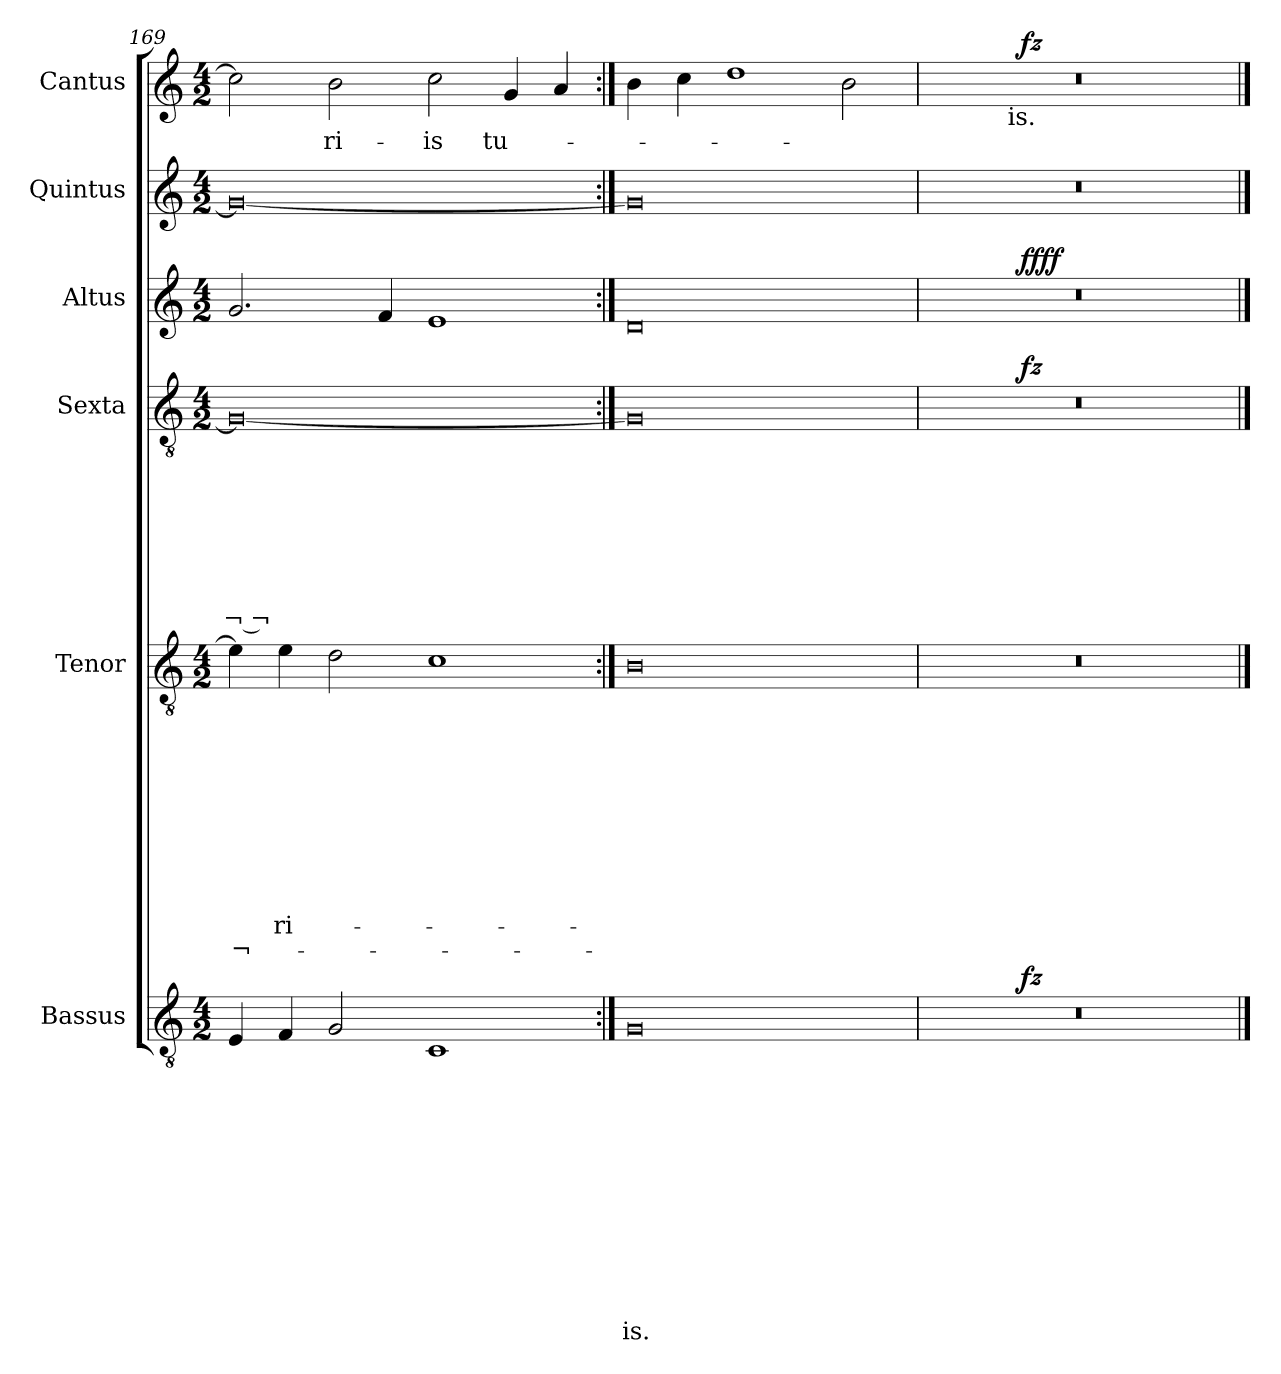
**kern	**text	**text	**text	**text	**text	**text	**text	**text	**text	**text	**text	**text	**dynam	**kern	**text	**text	**text	**text	**text	**text	**text	**text	**text	**text	**text	**kern	**text	**text	**text	**text	**text	**text	**text	**text	**dynam	**kern	**text	**dynam	**kern	**text	**kern	**text	**dynam
*part6	*part6	*part6	*part6	*part6	*part6	*part6	*part6	*part6	*part6	*part6	*part6	*part6	*part6	*part5	*part5	*part5	*part5	*part5	*part5	*part5	*part5	*part5	*part5	*part5	*part5	*part4	*part4	*part4	*part4	*part4	*part4	*part4	*part4	*part4	*part4	*part3	*part3	*part3	*part2	*part2	*part1	*part1	*part1
*staff6	*staff6	*staff6	*staff6	*staff6	*staff6	*staff6	*staff6	*staff6	*staff6	*staff6	*staff6	*staff6	*staff6	*staff5	*staff5	*staff5	*staff5	*staff5	*staff5	*staff5	*staff5	*staff5	*staff5	*staff5	*staff5	*staff4	*staff4	*staff4	*staff4	*staff4	*staff4	*staff4	*staff4	*staff4	*staff4	*staff3	*staff3	*staff3	*staff2	*staff2	*staff1	*staff1	*staff1
*I"Bassus	*	*	*	*	*	*	*	*	*	*	*	*	*	*I"Tenor	*	*	*	*	*	*	*	*	*	*	*	*I"Sexta	*	*	*	*	*	*	*	*	*	*I"Altus	*	*	*I"Quintus	*	*I"Cantus	*	*
*I'Bassus	*	*	*	*	*	*	*	*	*	*	*	*	*	*I'Tenor	*	*	*	*	*	*	*	*	*	*	*	*	*	*	*	*	*	*	*	*	*	*I'Altus	*	*	*I'Quintus	*	*I'Cantus	*	*
*clefGv2	*	*	*	*	*	*	*	*	*	*	*	*	*	*clefGv2	*	*	*	*	*	*	*	*	*	*	*	*clefGv2	*	*	*	*	*	*	*	*	*	*clefG2	*	*	*clefG2	*	*clefG2	*	*
*k[]	*	*	*	*	*	*	*	*	*	*	*	*	*	*k[]	*	*	*	*	*	*	*	*	*	*	*	*k[]	*	*	*	*	*	*	*	*	*	*k[]	*	*	*k[]	*	*k[]	*	*
*C:	*	*	*	*	*	*	*	*	*	*	*	*	*	*C:	*	*	*	*	*	*	*	*	*	*	*	*C:	*	*	*	*	*	*	*	*	*	*C:	*	*	*C:	*	*C:	*	*
*M4/2	*	*	*	*	*	*	*	*	*	*	*	*	*	*M4/2	*	*	*	*	*	*	*	*	*	*	*	*M4/2	*	*	*	*	*	*	*	*	*	*M4/2	*	*	*M4/2	*	*M4/2	*	*
=169	=169	=169	=169	=169	=169	=169	=169	=169	=169	=169	=169	=169	=169	=169	=169	=169	=169	=169	=169	=169	=169	=169	=169	=169	=169	=169	=169	=169	=169	=169	=169	=169	=169	=169	=169	=169	=169	=169	=169	=169	=169	=169	=169
!	!	!	!	!	!	!	!	!	!	!	!	!	!	!	!	!	!	!	!	!	!	!	!	!	!LO:LY:b:rj	!	!	!	!	!	!	!	!	!LO:LY:b	!	!	!	!	!	!	!	!	!
4E/	.	.	.	.	.	.	.	.	.	.	.	.	.	4e\]	.	.	.	.	.	.	.	.	.	.	-¬-	0G_	.	.	.	.	.	.	.	-¬ ¬	.	2.g/	.	.	0g_	.	2cc\]	.	.
!	!	!	!	!	!	!	!	!	!	!	!	!	!	!	!	!	!	!	!	!	!	!	!	!LO:LY:b	!	!	!	!	!	!	!	!	!	!	!	!	!	!	!	!	!	!	!
4F/	.	.	.	.	.	.	.	.	.	.	.	.	.	4e\	.	.	.	.	.	.	.	.	.	-ri-	.	.	.	.	.	.	.	.	.	.	.	.	.	.	.	.	.	.	.
!	!	!	!	!	!	!	!	!	!	!	!	!	!	!	!	!	!	!	!	!	!	!	!	!	!	!	!	!	!	!	!	!	!	!	!	!	!	!	!	!	!	!LO:LY:b	!
2G/	.	.	.	.	.	.	.	.	.	.	.	.	.	2d\	.	.	.	.	.	.	.	.	.	.	.	.	.	.	.	.	.	.	.	.	.	.	.	.	.	.	2b\	-ri-	.
.	.	.	.	.	.	.	.	.	.	.	.	.	.	.	.	.	.	.	.	.	.	.	.	.	.	.	.	.	.	.	.	.	.	.	.	4f/	.	.	.	.	.	.	.
!	!	!	!	!	!	!	!	!	!	!	!	!	!	!	!	!	!	!	!	!	!	!	!	!	!	!	!	!	!	!	!	!	!	!	!	!	!	!	!	!	!	!LO:LY:b	!
1C	.	.	.	.	.	.	.	.	.	.	.	.	.	1c	.	.	.	.	.	.	.	.	.	.	.	.	.	.	.	.	.	.	.	.	.	1e	.	.	.	.	2cc\	-is	.
!	!	!	!	!	!	!	!	!	!	!	!	!	!	!	!	!	!	!	!	!	!	!	!	!	!	!	!	!	!	!	!	!	!	!	!	!	!	!	!	!	!	!LO:LY:b	!
.	.	.	.	.	.	.	.	.	.	.	.	.	.	.	.	.	.	.	.	.	.	.	.	.	.	.	.	.	.	.	.	.	.	.	.	.	.	.	.	.	4g/	tu-	.
.	.	.	.	.	.	.	.	.	.	.	.	.	.	.	.	.	.	.	.	.	.	.	.	.	.	.	.	.	.	.	.	.	.	.	.	.	.	.	.	.	4a/	.	.
=170:|!	=170:|!	=170:|!	=170:|!	=170:|!	=170:|!	=170:|!	=170:|!	=170:|!	=170:|!	=170:|!	=170:|!	=170:|!	=170:|!	=170:|!	=170:|!	=170:|!	=170:|!	=170:|!	=170:|!	=170:|!	=170:|!	=170:|!	=170:|!	=170:|!	=170:|!	=170:|!	=170:|!	=170:|!	=170:|!	=170:|!	=170:|!	=170:|!	=170:|!	=170:|!	=170:|!	=170:|!	=170:|!	=170:|!	=170:|!	=170:|!	=170:|!	=170:|!	=170:|!
!	!	!	!	!	!	!	!	!	!	!	!	!LO:LY:b	!	!	!	!	!	!	!	!	!	!	!	!	!	!	!	!	!	!	!	!	!	!	!	!	!	!	!	!	!	!	!
0G	.	.	.	.	.	.	.	.	.	.	.	-is.	.	0B	.	.	.	.	.	.	.	.	.	.	.	0G]	.	.	.	.	.	.	.	.	.	0d	.	.	0g]	.	4b\	.	.
.	.	.	.	.	.	.	.	.	.	.	.	.	.	.	.	.	.	.	.	.	.	.	.	.	.	.	.	.	.	.	.	.	.	.	.	.	.	.	.	.	4cc\	.	.
.	.	.	.	.	.	.	.	.	.	.	.	.	.	.	.	.	.	.	.	.	.	.	.	.	.	.	.	.	.	.	.	.	.	.	.	.	.	.	.	.	1dd	.	.
.	.	.	.	.	.	.	.	.	.	.	.	.	.	.	.	.	.	.	.	.	.	.	.	.	.	.	.	.	.	.	.	.	.	.	.	.	.	.	.	.	2b\	.	.
=171	=171	=171	=171	=171	=171	=171	=171	=171	=171	=171	=171	=171	=171	=171	=171	=171	=171	=171	=171	=171	=171	=171	=171	=171	=171	=171	=171	=171	=171	=171	=171	=171	=171	=171	=171	=171	=171	=171	=171	=171	=171	=171	=171
*^	*	*	*	*	*	*	*	*	*	*	*	*	*	*	*	*	*	*	*	*	*	*	*	*	*	*^	*	*	*	*	*	*	*	*	*	*^	*	*	*	*	*^	*	*
0r	4ryy	.	.	.	.	.	.	.	.	.	.	.	.	.	0r	.	.	.	.	.	.	.	.	.	.	.	0r	4ryy	.	.	.	.	.	.	.	.	.	0r	4ryy	.	.	0r	.	0r	4ryy	.	.
.	8ryy	.	.	.	.	.	.	.	.	.	.	.	.	.	.	.	.	.	.	.	.	.	.	.	.	.	.	8ryy	.	.	.	.	.	.	.	.	.	.	8ryy	.	.	.	.	.	8ryy	.	.
!	!	!	!	!	!	!	!	!	!	!	!	!	!	!	!	!	!	!	!	!	!	!	!	!	!	!	!	!	!	!	!	!	!	!	!	!	!	!	!	!	!	!	!	!	!LO:TX:b:t=is.	!	!
.	32ryy	.	.	.	.	.	.	.	.	.	.	.	.	.	.	.	.	.	.	.	.	.	.	.	.	.	.	32ryy	.	.	.	.	.	.	.	.	.	.	32ryy	.	.	.	.	.	32ryy	.	.
!	!	!	!	!	!	!	!	!	!	!	!	!	!	!LO:DY:b	!	!	!	!	!	!	!	!	!	!	!	!	!	!	!	!	!	!	!	!	!	!	!LO:DY:b	!	!	!	!LO:DY:b	!	!	!	!	!	!LO:DY:b
.	1ryy	.	.	.	.	.	.	.	.	.	.	.	.	fz	.	.	.	.	.	.	.	.	.	.	.	.	.	1ryy	.	.	.	.	.	.	.	.	fz	.	1ryy	.	ffff	.	.	.	1ryy	.	fz
.	2ryy	.	.	.	.	.	.	.	.	.	.	.	.	.	.	.	.	.	.	.	.	.	.	.	.	.	.	2ryy	.	.	.	.	.	.	.	.	.	.	2ryy	.	.	.	.	.	2ryy	.	.
.	16.ryy	.	.	.	.	.	.	.	.	.	.	.	.	.	.	.	.	.	.	.	.	.	.	.	.	.	.	16.ryy	.	.	.	.	.	.	.	.	.	.	16.ryy	.	.	.	.	.	16.ryy	.	.
*	*	*	*	*	*	*	*	*	*	*	*	*	*	*	*	*	*	*	*	*	*	*	*	*	*	*	*v	*v	*	*	*	*	*	*	*	*	*	*	*	*	*	*	*	*v	*v	*	*
*v	*v	*	*	*	*	*	*	*	*	*	*	*	*	*	*	*	*	*	*	*	*	*	*	*	*	*	*	*	*	*	*	*	*	*	*	*	*v	*v	*	*	*	*	*	*	*
==	==	==	==	==	==	==	==	==	==	==	==	==	==	==	==	==	==	==	==	==	==	==	==	==	==	==	==	==	==	==	==	==	==	==	==	==	==	==	==	==	==	==	==
*-	*-	*-	*-	*-	*-	*-	*-	*-	*-	*-	*-	*-	*-	*-	*-	*-	*-	*-	*-	*-	*-	*-	*-	*-	*-	*-	*-	*-	*-	*-	*-	*-	*-	*-	*-	*-	*-	*-	*-	*-	*-	*-	*-
